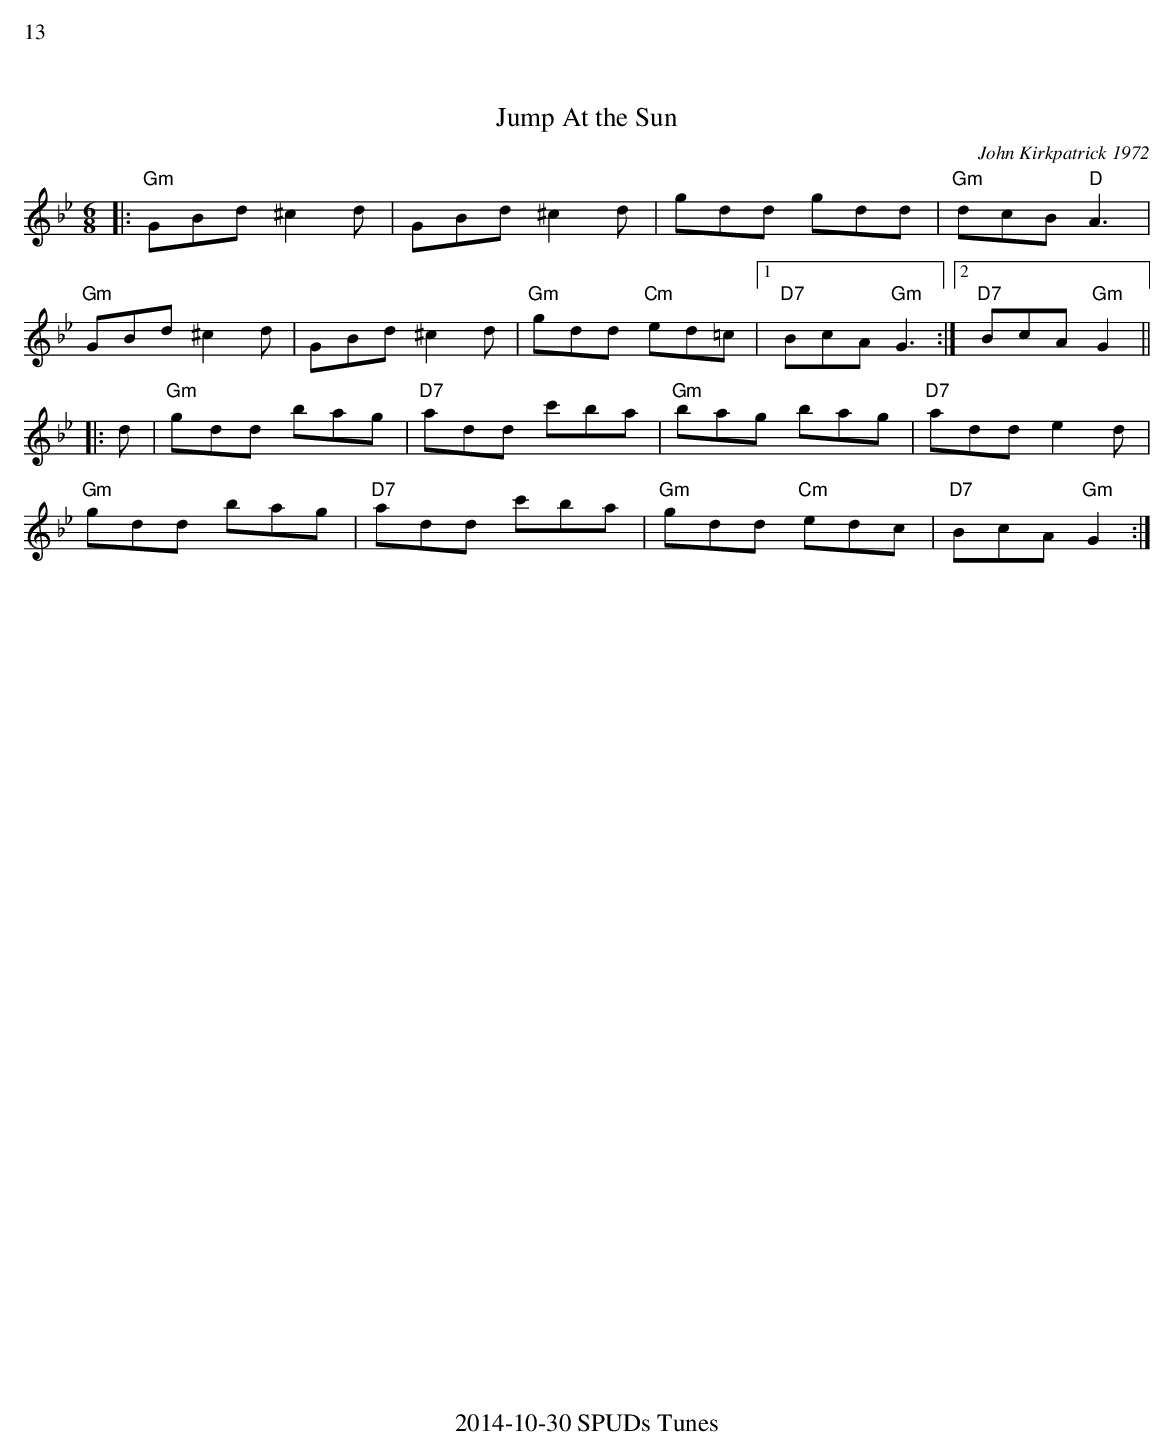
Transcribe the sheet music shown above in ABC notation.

X:1
%%text 13
T: Jump At the Sun
C: John Kirkpatrick 1972
M: 6/8
K: Gm
|:"Gm"GBd ^c2d| GBd ^c2d| gdd gdd| "Gm"dcB "D"A3|
"Gm"GBd ^c2d| GBd ^c2d| "Gm"gdd "Cm"ed=c|1"D7"BcA "Gm"G3:|2"D7"BcA "Gm"G2||
|:d| "Gm"gdd bag| "D7"add c'ba| "Gm"bag bag| "D7"add e2d|
   "Gm"gdd bag| "D7"add c'ba| "Gm"gdd "Cm"edc| "D7"BcA "Gm"G2:|
